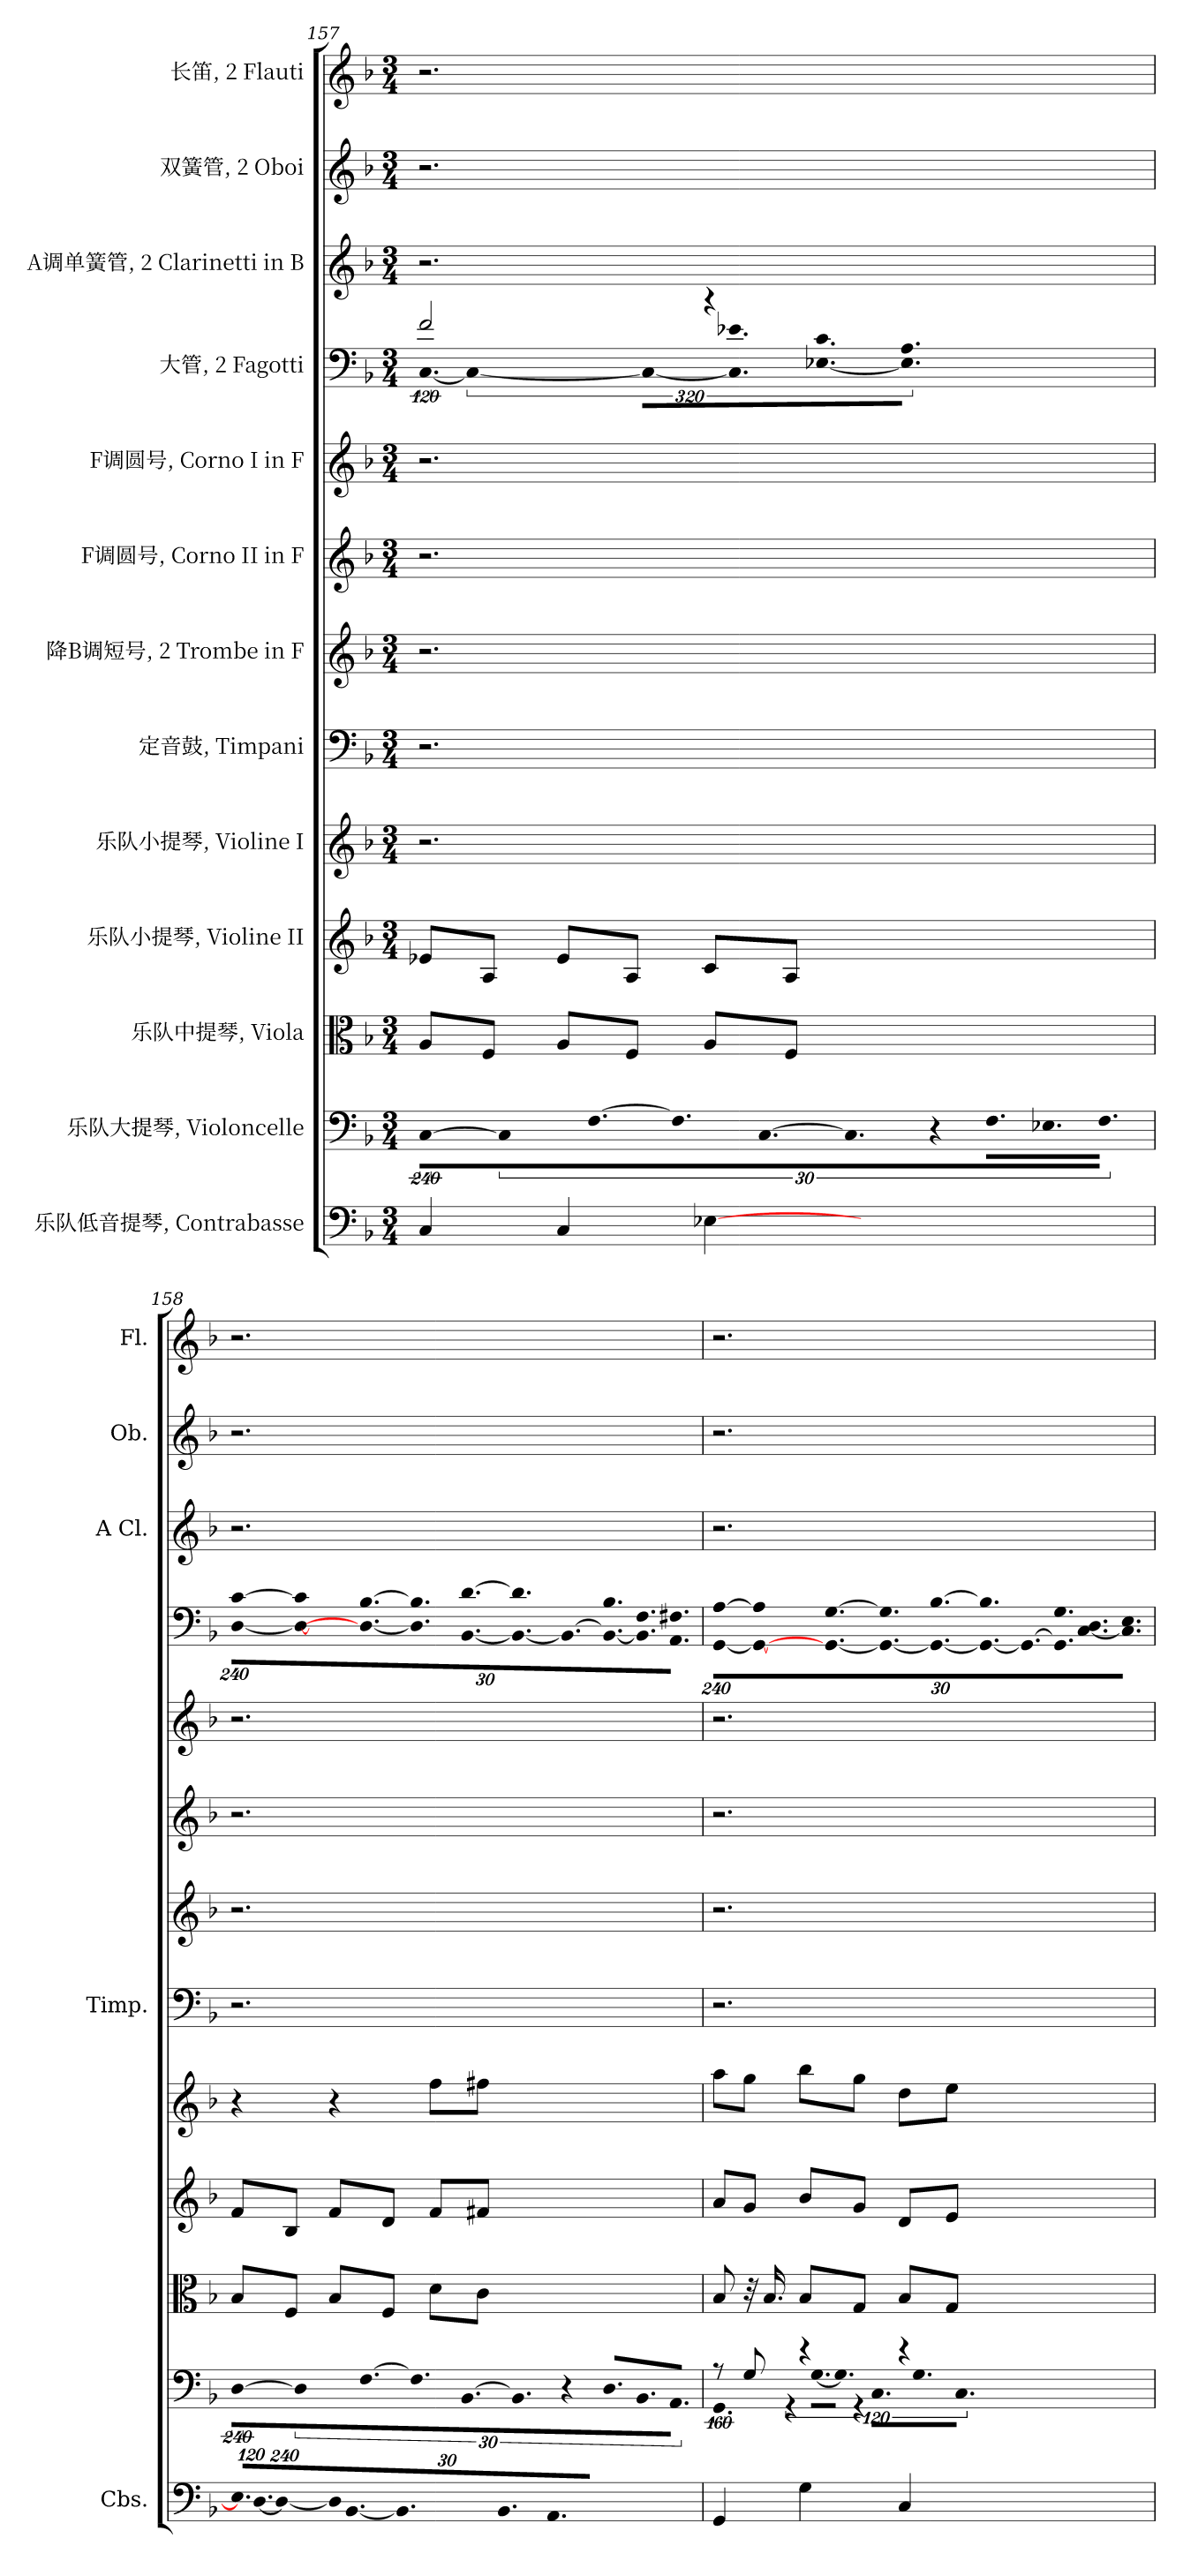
**kern	**kern	**kern	**kern	**kern	**kern	**kern	**kern	**kern	**kern	**kern	**kern	**kern
*part13	*part12	*part11	*part10	*part9	*part8	*part7	*part6	*part5	*part4	*part3	*part2	*part1
*staff13	*staff12	*staff11	*staff10	*staff9	*staff8	*staff7	*staff6	*staff5	*staff4	*staff3	*staff2	*staff1
*I"乐队低音提琴, Contrabasse	*I"乐队大提琴, Violoncelle	*I"乐队中提琴, Viola	*I"乐队小提琴, Violine II	*I"乐队小提琴, Violine I	*I"定音鼓, Timpani	*I"降B调短号, 2 Trombe in F	*I"F调圆号, Corno II in F	*I"F调圆号, Corno I in F	*I"大管, 2 Fagotti	*I"A调单簧管, 2 Clarinetti in B	*I"双簧管, 2 Oboi	*I"长笛, 2 Flauti
*I'Cbs.	*	*	*	*	*I'Timp.	*	*	*	*	*I'A Cl.	*I'Ob.	*I'Fl.
!!LO:PB:g=z
*clefF4	*clefF4	*clefC3	*clefG2	*clefG2	*clefF4	*clefG2	*clefG2	*clefG2	*clefF4	*clefG2	*clefG2	*clefG2
*ITrd7c12	*	*	*	*	*	*ITrd1c2	*ITrd4c7	*ITrd4c7	*	*ITrd2c3	*	*
*k[b-]	*k[b-]	*k[b-]	*k[b-]	*k[b-]	*k[b-]	*k[b-e-a-]	*k[b-e-]	*k[b-e-]	*k[b-]	*k[f#c#]	*k[b-]	*k[b-]
*M3/4	*M3/4	*M3/4	*M3/4	*M3/4	*M3/4	*M3/4	*M3/4	*M3/4	*M3/4	*M3/4	*M3/4	*M3/4
*MM96	*MM96	*MM96	*MM96	*MM96	*MM96	*MM96	*MM96	*MM96	*MM96	*MM96	*MM96	*MM96
=157	=157	=157	=157	=157	=157	=157	=157	=157	=157	=157	=157	=157
*	*	*	*	*	*	*	*	*	*^	*	*	*
!	!LO:N:vis=8	!	!	!	!	!	!	!	!	!LO:N:vis=16.	!	!	!
4CC/	[960%137C\L	8A/L	8e-X/L	2.r	2.r	2.r	2.r	2.r	2f/	[960%103C\	2.r	2.r	2.r
!	!	!	!	!	!	!	!	!	!	!LO:N:vis=4	!	!	!
.	.	.	.	.	.	.	.	.	.	640%183C\_	.	.	.
.	.	8F/J	8A/J	.	.	.	.	.	.	.	.	.	.
!	!LO:N:vis=256%9	!	!	!	!	!	!	!	!	!	!	!	!
.	960%17C\KLL]	.	.	.	.	.	.	.	.	.	.	.	.
.	1920ryy	.	.	.	.	.	.	.	.	.	.	.	.
!	!LO:N:vis=32.	!	!	!	!	!	!	!	!	!	!	!	!
.	[1920%103F\	.	.	.	.	.	.	.	.	.	.	.	.
!	!LO:N:vis=32.	!	!	!	!	!	!	!	!	!	!	!	!
.	1920%103F\]	.	.	.	.	.	.	.	.	.	.	.	.
4CC/	.	8A/L	8e-/L	.	.	.	.	.	.	.	.	.	.
!	!LO:N:vis=32.	!	!	!	!	!	!	!	!	!	!	!	!
.	[1920%103C\	.	.	.	.	.	.	.	.	.	.	.	.
!	!LO:N:vis=32.	!	!	!	!	!	!	!	!	!	!	!	!
.	1920%103C\JJJ]	.	.	.	.	.	.	.	.	.	.	.	.
.	.	8F/J	8A/J	.	.	.	.	.	.	.	.	.	.
!	!LO:N:vis=32.	!	!	!	!	!	!	!	!	!	!	!	!
.	1920%103r	.	.	.	.	.	.	.	.	.	.	.	.
!	!	!	!	!	!	!	!	!	!	!LO:N:vis=32	!	!	!
.	.	.	.	.	.	.	.	.	.	640%23C\KLL_	.	.	.
!	!LO:N:vis=16.	!	!	!	!	!	!	!	!	!LO:N:vis=16.	!	!	!
.	960%103F\LL	.	.	.	.	.	.	.	.	960%103C\] 960%103e-X\	.	.	.
[4EE-X\	.	8A/L	8c/L	.	.	.	.	.	4r	.	.	.	.
!	!LO:N:vis=16.	!	!	!	!	!	!	!	!	!LO:N:vis=16.	!	!	!
.	960%103E-X\	.	.	.	.	.	.	.	.	[960%103E-X\ 960%103c\	.	.	.
.	.	8F/J	8A/J	.	.	.	.	.	.	.	.	.	.
!	!LO:N:vis=16.	!	!	!	!	!	!	!	!	!LO:N:vis=16.	!	!	!
.	960%103F\JJ	.	.	.	.	.	.	.	.	960%103E-\] 960%103A\JJ	.	.	.
960ryy	.	960ryy	960ryy	960ryy	960ryy	960ryy	960ryy	960ryy	960ryy	.	960ryy	960ryy	960ryy
*	*	*	*	*	*	*	*	*	*v	*v	*	*	*
=158	=158	=158	=158	=158	=158	=158	=158	=158	=158	=158	=158	=158
*Xbrackettup	*	*	*	*	*	*	*	*	*	*	*	*
!LO:N:vis=32.	!LO:N:vis=8	!	!	!	!	!	!	!	!	!	!	!
*	*	*	*	*	*	*	*	*	*Xbrackettup	*	*	*
*	*	*	*	*	*	*	*	*	*	*	*	*MM96
!	!	!	!	!	!	!	!	!	!LO:N:vis=8	!	!	!
1920%103EE-/LLL]	[960%137D\L	8B-/L	8f/L	4r	2.r	2.r	2.r	2.r	[960%137D\ [960%137c\L	2.r	2.r	2.r
!LO:N:vis=32.	!	!	!	!	!	!	!	!	!	!	!	!
[1920%103DD/JJ	.	.	.	.	.	.	.	.	.	.	.	.
!LO:N:vis=8	!	!	!	!	!	!	!	!	!	!	!	!
960%137DD/_	.	.	.	.	.	.	.	.	.	.	.	.
.	.	8F/J	8B-/J	.	.	.	.	.	.	.	.	.
!	!LO:N:vis=256%9	!	!	!	!	!	!	!	!LO:N:vis=256%9	!	!	!
.	960%17D\KLL]	.	.	.	.	.	.	.	960%17D\_ 960%17c\]KLL	.	.	.
.	1920ryy	.	.	.	.	.	.	.	1920ryy	.	.	.
!	!LO:N:vis=32.	!	!	!	!	!	!	!	!LO:N:vis=32.	!	!	!
.	[1920%103F\	.	.	.	.	.	.	.	1920%103D\_ [1920%103B-\	.	.	.
!	!LO:N:vis=32.	!	!	!	!	!	!	!	!LO:N:vis=32.	!	!	!
.	1920%103F\]	.	.	.	.	.	.	.	1920%103D\] 1920%103B-\]	.	.	.
!LO:N:vis=256%9	!	!	!	!	!	!	!	!	!	!	!	!
960%17DD/KLL]	.	8B-/L	8f/L	4r	.	.	.	.	.	.	.	.
!LO:N:vis=32.	!	!	!	!	!	!	!	!	!	!	!	!
[1920%103BBB-/JJ	.	.	.	.	.	.	.	.	.	.	.	.
!	!LO:N:vis=32.	!	!	!	!	!	!	!	!LO:N:vis=32.	!	!	!
.	[1920%103BB-\	.	.	.	.	.	.	.	[1920%103BB-\ [1920%103d\	.	.	.
!LO:N:vis=4.	!	!	!	!	!	!	!	!	!	!	!	!
640%137BBB-/]	.	.	.	.	.	.	.	.	.	.	.	.
!	!LO:N:vis=32.	!	!	!	!	!	!	!	!LO:N:vis=32.	!	!	!
.	1920%103BB-\JJJ]	.	.	.	.	.	.	.	1920%103BB-\_ 1920%103d\]	.	.	.
.	.	8F/J	8d/J	.	.	.	.	.	.	.	.	.
!	!LO:N:vis=32.	!	!	!	!	!	!	!	!LO:N:vis=32.	!	!	!
.	1920%103r	.	.	.	.	.	.	.	1920%103BB-\J_	.	.	.
!	!LO:N:vis=16.	!	!	!	!	!	!	!	!LO:N:vis=16.	!	!	!
.	960%103D/LL	.	.	.	.	.	.	.	960%103BB-\_ 960%103B-\	.	.	.
.	.	8d\L	8f/L	8ff\L	.	.	.	.	.	.	.	.
1920ryy	.	.	.	.	.	.	.	.	.	.	.	.
!LO:N:vis=16.	!	!	!	!	!	!	!	!	!	!	!	!
960%103BBB-/L	.	.	.	.	.	.	.	.	.	.	.	.
!	!LO:N:vis=16.	!	!	!	!	!	!	!	!LO:N:vis=16.	!	!	!
.	960%103BB-/	.	.	.	.	.	.	.	960%103BB-\] 960%103F\	.	.	.
.	.	8c\J	8f#X/J	8ff#X\J	.	.	.	.	.	.	.	.
!LO:N:vis=16.	!	!	!	!	!	!	!	!	!	!	!	!
960%103AAA/JJ	.	.	.	.	.	.	.	.	.	.	.	.
!	!LO:N:vis=16.	!	!	!	!	!	!	!	!LO:N:vis=16.	!	!	!
.	960%103AA/JJ	.	.	.	.	.	.	.	960%103AA\ 960%103F#X\JJ	.	.	.
.	.	960ryy	960ryy	960ryy	960ryy	960ryy	960ryy	960ryy	.	960ryy	960ryy	960ryy
1920ryy	.	.	.	.	.	.	.	.	.	.	.	.
!!LO:PB:g=z
=159	=159	=159	=159	=159	=159	=159	=159	=159	=159	=159	=159	=159
*	*	*	*	*	*	*	*	*	*	*	*	*MM96
*	*^	*	*	*	*	*	*	*	*	*	*	*
!	!	!LO:N:vis=4.	!	!	!	!	!	!	!	!LO:N:vis=8	!	!	!
4GGG/	8r	640%137GG\	8B-/	8a/L	8aa\L	2.r	2.r	2.r	2.r	[960%137GG\ [960%137A\L	2.r	2.r	2.r
.	8G/	.	32r	8g/J	8gg\J	.	.	.	.	.	.	.	.
!	!	!	!	!	!	!	!	!	!	!LO:N:vis=256%9	!	!	!
.	.	.	.	.	.	.	.	.	.	960%17GG\_ 960%17A\]KLL	.	.	.
.	.	.	16.B-/	.	.	.	.	.	.	.	.	.	.
.	.	.	.	.	.	.	.	.	.	1920ryy	.	.	.
!	!	!	!	!	!	!	!	!	!	!LO:N:vis=32.	!	!	!
.	.	.	.	.	.	.	.	.	.	1920%103GG\_ [1920%103G\	.	.	.
!	!	!LO:N:vis=32.	!	!	!	!	!	!	!	!	!	!	!
.	.	1920%103r	.	.	.	.	.	.	.	.	.	.	.
!	!	!	!	!	!	!	!	!	!	!LO:N:vis=32.	!	!	!
.	.	.	.	.	.	.	.	.	.	1920%103GG\_ 1920%103G\]	.	.	.
4GG\	4r	.	8B-/L	8b-/L	8bb-\L	.	.	.	.	.	.	.	.
!	!	!LO:N:vis=32.	!	!	!	!	!	!	!	!	!	!	!
.	.	[1920%103G\LLL	.	.	.	.	.	.	.	.	.	.	.
!	!	!	!	!	!	!	!	!	!	!LO:N:vis=32.	!	!	!
.	.	.	.	.	.	.	.	.	.	1920%103GG\_ [1920%103B-\	.	.	.
!	!	!LO:N:vis=32.	!	!	!	!	!	!	!	!	!	!	!
.	.	1920%103G\JJJ]	.	.	.	.	.	.	.	.	.	.	.
!	!	!	!	!	!	!	!	!	!	!LO:N:vis=32.	!	!	!
.	.	.	.	.	.	.	.	.	.	1920%103GG\_ 1920%103B-\]	.	.	.
!	!	!LO:N:vis=32.	!	!	!	!	!	!	!	!	!	!	!
.	.	1920%103r	8G/J	8g/J	8gg\J	.	.	.	.	.	.	.	.
!	!	!	!	!	!	!	!	!	!	!LO:N:vis=32.	!	!	!
.	.	.	.	.	.	.	.	.	.	1920%103GG\J_	.	.	.
!	!	!LO:N:vis=16.	!	!	!	!	!	!	!	!	!	!	!
.	.	960%103C\LL	.	.	.	.	.	.	.	.	.	.	.
!	!	!	!	!	!	!	!	!	!	!LO:N:vis=16.	!	!	!
.	.	.	.	.	.	.	.	.	.	960%103GG\] 960%103G\	.	.	.
4CC/	4r	.	8B-/L	8d/L	8dd\L	.	.	.	.	.	.	.	.
!	!	!LO:N:vis=16.	!	!	!	!	!	!	!	!	!	!	!
.	.	960%103G\	.	.	.	.	.	.	.	.	.	.	.
!	!	!	!	!	!	!	!	!	!	!LO:N:vis=16.	!	!	!
.	.	.	.	.	.	.	.	.	.	[960%103C\ 960%103D\	.	.	.
.	.	.	8G/J	8e/J	8ee\J	.	.	.	.	.	.	.	.
!	!	!LO:N:vis=16.	!	!	!	!	!	!	!	!	!	!	!
.	.	960%103C\JJ	.	.	.	.	.	.	.	.	.	.	.
!	!	!	!	!	!	!	!	!	!	!LO:N:vis=16.	!	!	!
.	.	.	.	.	.	.	.	.	.	960%103C\] 960%103E\JJ	.	.	.
960ryy	1920ryy	.	960ryy	960ryy	960ryy	960ryy	960ryy	960ryy	960ryy	.	960ryy	960ryy	960ryy
.	1920ryy	1920ryy	.	.	.	.	.	.	.	.	.	.	.
*	*v	*v	*	*	*	*	*	*	*	*	*	*	*
=	=	=	=	=	=	=	=	=	=	=	=	=
*-	*-	*-	*-	*-	*-	*-	*-	*-	*-	*-	*-	*-
